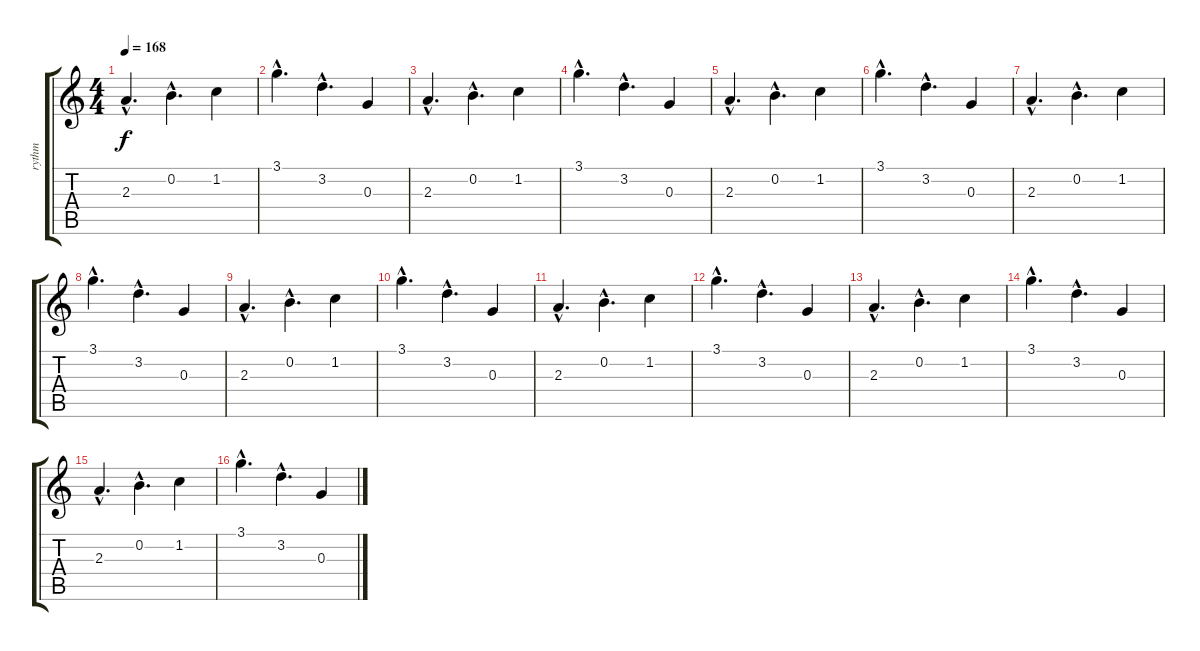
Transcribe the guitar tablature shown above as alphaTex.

\track ("rythm" "rythm") {instrument distortionguitar}
\staff {score tabs}
\tuning (E4 B3 G3 D3 A2 E2) {hide}
\ts (4 4)
\tempo 168
\clef g2
\ks c
2.3{hac}.4{d dy f} 0.2{hac}.4{d} 1.2.4 |
3.1{hac}.4{d volume 9} 3.2{hac}.4{d} 0.3.4 |
2.3{hac}.4{d} 0.2{hac}.4{d} 1.2.4 |
3.1{hac}.4{d} 3.2{hac}.4{d} 0.3.4 |
2.3{hac}.4{d} 0.2{hac}.4{d} 1.2.4 |
3.1{hac}.4{d volume 7} 3.2{hac}.4{d} 0.3.4 |
2.3{hac}.4{d} 0.2{hac}.4{d} 1.2.4 |
3.1{hac}.4{d volume 6} 3.2{hac}.4{d} 0.3.4 |
2.3{hac}.4{d} 0.2{hac}.4{d} 1.2.4 |
3.1{hac}.4{d volume 5} 3.2{hac}.4{d} 0.3.4 |
2.3{hac}.4{d} 0.2{hac}.4{d} 1.2.4 |
3.1{hac}.4{d volume 4} 3.2{hac}.4{d} 0.3.4 |
2.3{hac}.4{d} 0.2{hac}.4{d} 1.2.4 |
3.1{hac}.4{d volume 3} 3.2{hac}.4{d} 0.3.4 |
2.3{hac}.4{d} 0.2{hac}.4{d} 1.2.4 |
3.1{hac}.4{d volume 2} 3.2{hac}.4{d} 0.3.4
